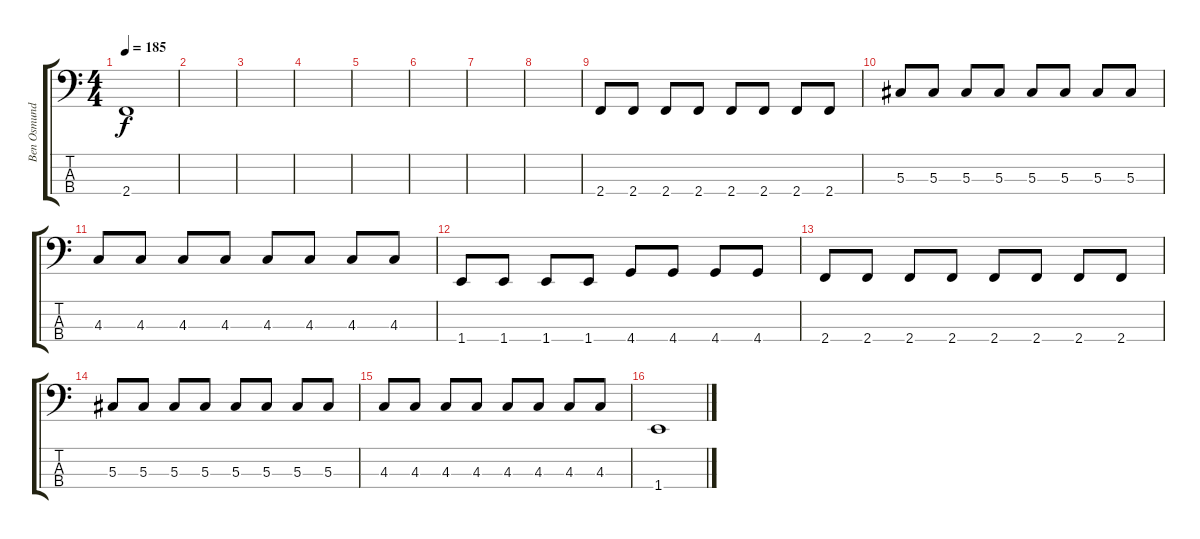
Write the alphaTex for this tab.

\track ("Ben Osmundson" "Ben Osmund") {instrument electricbassfinger}
\staff {score tabs}
\tuning (Gb2 Db2 Ab1 Eb1) {hide}
\ts (4 4)
\tempo 185
\clef f4
\ks c
2.4.1{dy f} |
|
|
|
|
|
|
|
2.4.8 2.4.8 2.4.8 2.4.8 2.4.8 2.4.8 2.4.8 2.4.8 |
5.3.8 5.3.8 5.3.8 5.3.8 5.3.8 5.3.8 5.3.8 5.3.8 |
4.3.8 4.3.8 4.3.8 4.3.8 4.3.8 4.3.8 4.3.8 4.3.8 |
1.4.8 1.4.8 1.4.8 1.4.8 4.4.8 4.4.8 4.4.8 4.4.8 |
2.4.8 2.4.8 2.4.8 2.4.8 2.4.8 2.4.8 2.4.8 2.4.8 |
5.3.8 5.3.8 5.3.8 5.3.8 5.3.8 5.3.8 5.3.8 5.3.8 |
4.3.8 4.3.8 4.3.8 4.3.8 4.3.8 4.3.8 4.3.8 4.3.8 |
1.4.1
